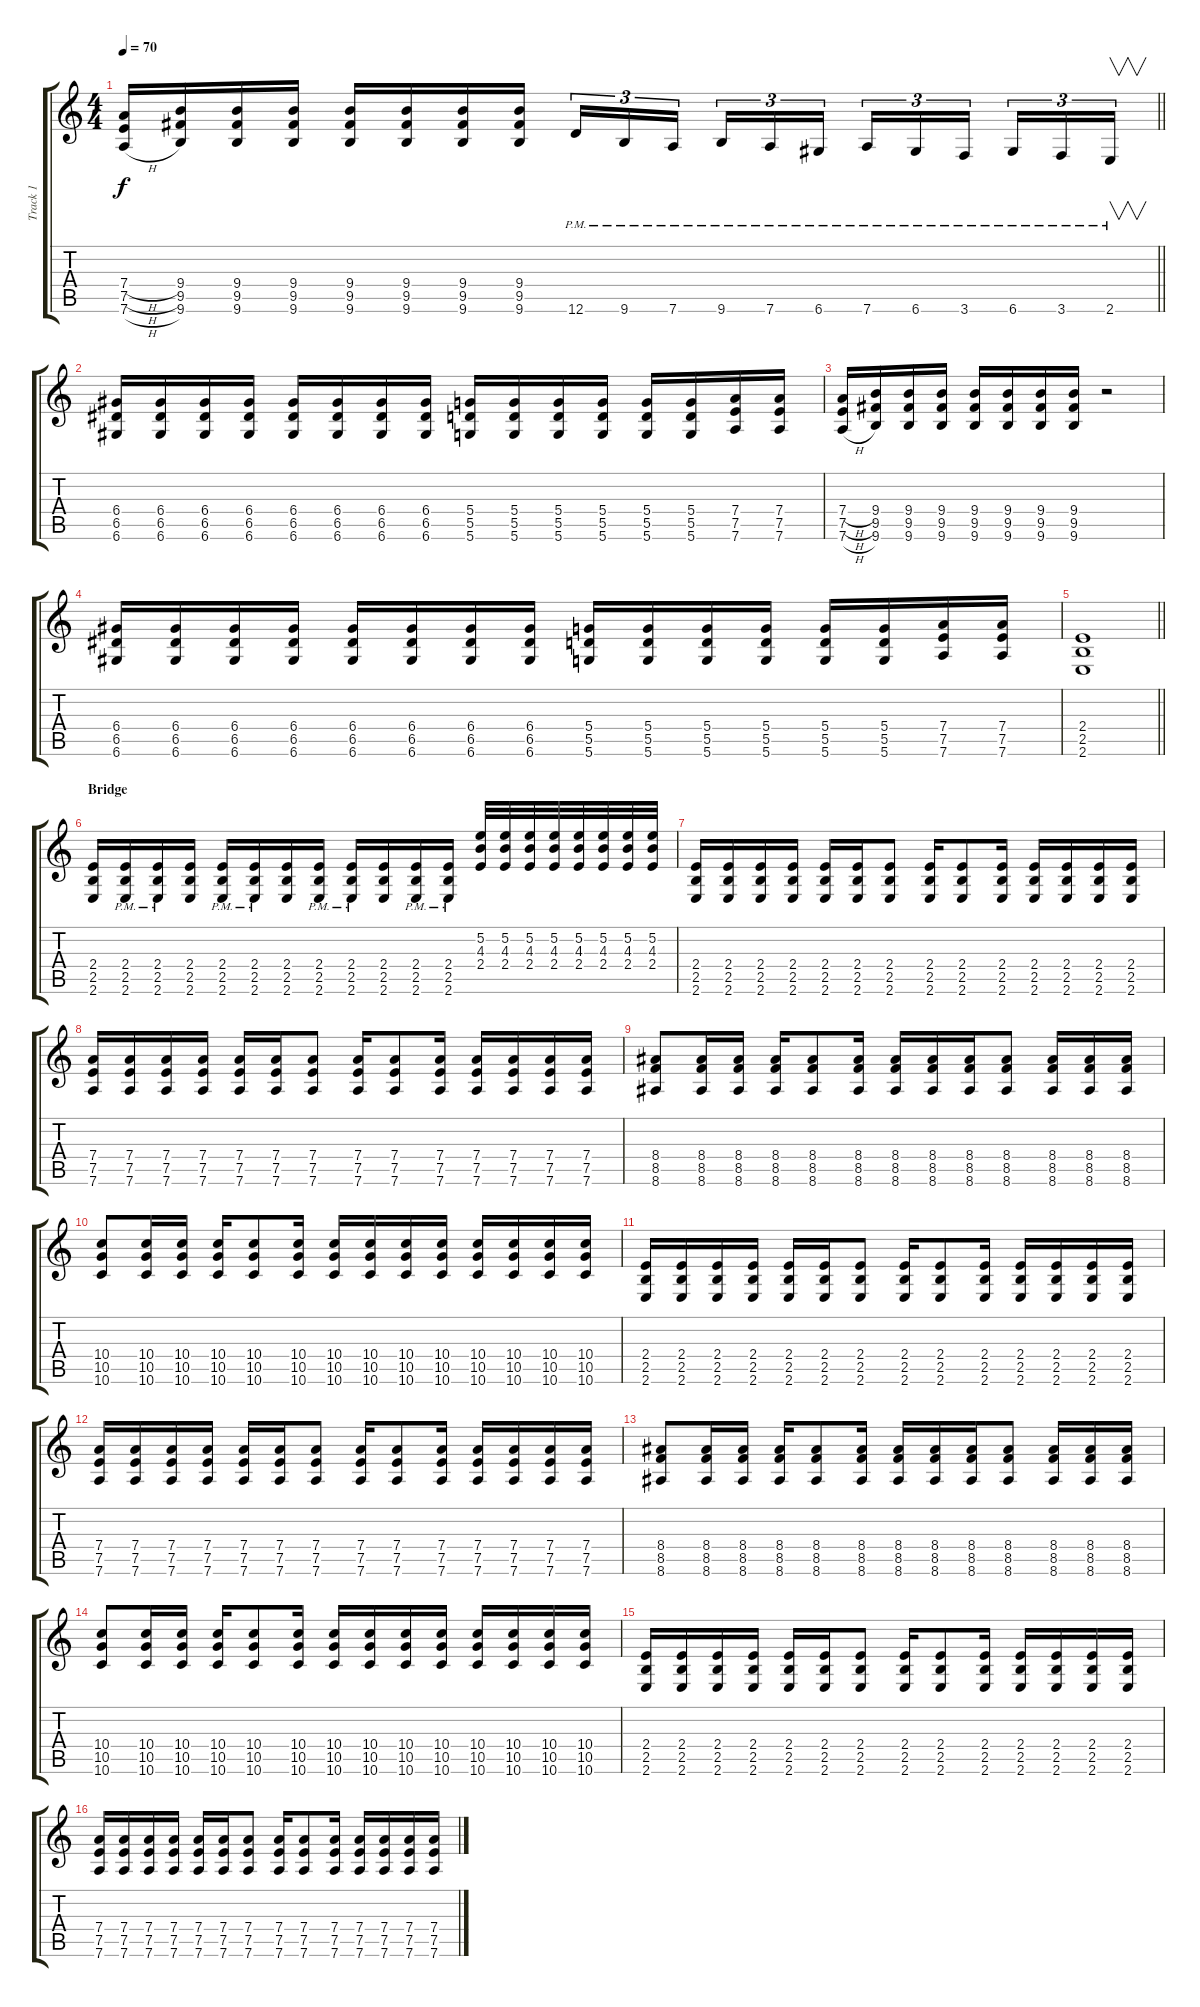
\track ("Track 1" "Track 1") {instrument overdrivenguitar}
\staff {score tabs}
\tuning (E4 B3 G3 D3 A2 D2) {hide}
\ts (4 4)
\tempo 70
\clef g2
\barLineRight lightlight
\ks c
(7.4{h} 7.5{h} 7.6{h}).16{dy f} (9.4 9.5 9.6).16 (9.4 9.5 9.6).16 (9.4 9.5 9.6).16 (9.4 9.5 9.6).16 (9.4 9.5 9.6).16 (9.4 9.5 9.6).16 (9.4 9.5 9.6).16 12.6{pm}.16{tu (3 2)} 9.6{pm}.16{tu (3 2)} 7.6{pm}.16{tu (3 2) beam splitsecondary} 9.6{pm}.16{tu (3 2)} 7.6{pm}.16{tu (3 2)} 6.6{pm}.16{tu (3 2)} 7.6{pm}.16{tu (3 2)} 6.6{pm}.16{tu (3 2)} 3.6{pm}.16{tu (3 2) beam splitsecondary} 6.6{pm}.16{tu (3 2)} 3.6{pm}.16{tu (3 2)} 2.6{pm}.16{v tu (3 2)} |
(6.4 6.5 6.6).16 (6.4 6.5 6.6).16 (6.4 6.5 6.6).16 (6.4 6.5 6.6).16 (6.4 6.5 6.6).16 (6.4 6.5 6.6).16 (6.4 6.5 6.6).16 (6.4 6.5 6.6).16 (5.4 5.5 5.6).16 (5.4 5.5 5.6).16 (5.4 5.5 5.6).16 (5.4 5.5 5.6).16 (5.4 5.5 5.6).16 (5.4 5.5 5.6).16 (7.4 7.5 7.6).16 (7.4 7.5 7.6).16 |
(7.4{h} 7.5{h} 7.6{h}).16 (9.4 9.5 9.6).16 (9.4 9.5 9.6).16 (9.4 9.5 9.6).16 (9.4 9.5 9.6).16 (9.4 9.5 9.6).16 (9.4 9.5 9.6).16 (9.4 9.5 9.6).16 r.2 |
(6.4 6.5 6.6).16 (6.4 6.5 6.6).16 (6.4 6.5 6.6).16 (6.4 6.5 6.6).16 (6.4 6.5 6.6).16 (6.4 6.5 6.6).16 (6.4 6.5 6.6).16 (6.4 6.5 6.6).16 (5.4 5.5 5.6).16 (5.4 5.5 5.6).16 (5.4 5.5 5.6).16 (5.4 5.5 5.6).16 (5.4 5.5 5.6).16 (5.4 5.5 5.6).16 (7.4 7.5 7.6).16 (7.4 7.5 7.6).16 |
\barLineRight lightlight
(2.4 2.5 2.6).1 |
\section ("" "Bridge")
(2.4 2.5 2.6).16{volume 10 balance 12 instrument distortionguitar} (2.4{pm} 2.5{pm} 2.6{pm}).16 (2.4{pm} 2.5{pm} 2.6{pm}).16 (2.4 2.5 2.6).16 (2.4{pm} 2.5{pm} 2.6{pm}).16 (2.4{pm} 2.5{pm} 2.6{pm}).16 (2.4 2.5 2.6).16 (2.4{pm} 2.5{pm} 2.6{pm}).16 (2.4{pm} 2.5{pm} 2.6{pm}).16 (2.4 2.5 2.6).16 (2.4{pm} 2.5{pm} 2.6{pm}).16 (2.4{pm} 2.5{pm} 2.6{pm}).16 (5.2 4.3 2.4).32 (5.2 4.3 2.4).32 (5.2 4.3 2.4).32 (5.2 4.3 2.4).32 (5.2 4.3 2.4).32 (5.2 4.3 2.4).32 (5.2 4.3 2.4).32 (5.2 4.3 2.4).32 |
(2.4 2.5 2.6).16 (2.4 2.5 2.6).16 (2.4 2.5 2.6).16 (2.4 2.5 2.6).16 (2.4 2.5 2.6).16 (2.4 2.5 2.6).16 (2.4 2.5 2.6).8 (2.4 2.5 2.6).16 (2.4 2.5 2.6).8 (2.4 2.5 2.6).16 (2.4 2.5 2.6).16 (2.4 2.5 2.6).16 (2.4 2.5 2.6).16 (2.4 2.5 2.6).16 |
(7.4 7.5 7.6).16 (7.4 7.5 7.6).16 (7.4 7.5 7.6).16 (7.4 7.5 7.6).16 (7.4 7.5 7.6).16 (7.4 7.5 7.6).16 (7.4 7.5 7.6).8 (7.4 7.5 7.6).16 (7.4 7.5 7.6).8 (7.4 7.5 7.6).16 (7.4 7.5 7.6).16 (7.4 7.5 7.6).16 (7.4 7.5 7.6).16 (7.4 7.5 7.6).16 |
(8.4 8.5 8.6).8 (8.4 8.5 8.6).16 (8.4 8.5 8.6).16 (8.4 8.5 8.6).16 (8.4 8.5 8.6).8 (8.4 8.5 8.6).16 (8.4 8.5 8.6).16 (8.4 8.5 8.6).16 (8.4 8.5 8.6).16 (8.4 8.5 8.6).8 (8.4 8.5 8.6).16 (8.4 8.5 8.6).16 (8.4 8.5 8.6).16 |
(10.4 10.5 10.6).8 (10.4 10.5 10.6).16 (10.4 10.5 10.6).16 (10.4 10.5 10.6).16 (10.4 10.5 10.6).8 (10.4 10.5 10.6).16 (10.4 10.5 10.6).16 (10.4 10.5 10.6).16 (10.4 10.5 10.6).16 (10.4 10.5 10.6).16 (10.4 10.5 10.6).16 (10.4 10.5 10.6).16 (10.4 10.5 10.6).16 (10.4 10.5 10.6).16 |
(2.4 2.5 2.6).16 (2.4 2.5 2.6).16 (2.4 2.5 2.6).16 (2.4 2.5 2.6).16 (2.4 2.5 2.6).16 (2.4 2.5 2.6).16 (2.4 2.5 2.6).8 (2.4 2.5 2.6).16 (2.4 2.5 2.6).8 (2.4 2.5 2.6).16 (2.4 2.5 2.6).16 (2.4 2.5 2.6).16 (2.4 2.5 2.6).16 (2.4 2.5 2.6).16 |
(7.4 7.5 7.6).16 (7.4 7.5 7.6).16 (7.4 7.5 7.6).16 (7.4 7.5 7.6).16 (7.4 7.5 7.6).16 (7.4 7.5 7.6).16 (7.4 7.5 7.6).8 (7.4 7.5 7.6).16 (7.4 7.5 7.6).8 (7.4 7.5 7.6).16 (7.4 7.5 7.6).16 (7.4 7.5 7.6).16 (7.4 7.5 7.6).16 (7.4 7.5 7.6).16 |
(8.4 8.5 8.6).8 (8.4 8.5 8.6).16 (8.4 8.5 8.6).16 (8.4 8.5 8.6).16 (8.4 8.5 8.6).8 (8.4 8.5 8.6).16 (8.4 8.5 8.6).16 (8.4 8.5 8.6).16 (8.4 8.5 8.6).16 (8.4 8.5 8.6).8 (8.4 8.5 8.6).16 (8.4 8.5 8.6).16 (8.4 8.5 8.6).16 |
(10.4 10.5 10.6).8 (10.4 10.5 10.6).16 (10.4 10.5 10.6).16 (10.4 10.5 10.6).16 (10.4 10.5 10.6).8 (10.4 10.5 10.6).16 (10.4 10.5 10.6).16 (10.4 10.5 10.6).16 (10.4 10.5 10.6).16 (10.4 10.5 10.6).16 (10.4 10.5 10.6).16 (10.4 10.5 10.6).16 (10.4 10.5 10.6).16 (10.4 10.5 10.6).16 |
(2.4 2.5 2.6).16 (2.4 2.5 2.6).16 (2.4 2.5 2.6).16 (2.4 2.5 2.6).16 (2.4 2.5 2.6).16 (2.4 2.5 2.6).16 (2.4 2.5 2.6).8 (2.4 2.5 2.6).16 (2.4 2.5 2.6).8 (2.4 2.5 2.6).16 (2.4 2.5 2.6).16 (2.4 2.5 2.6).16 (2.4 2.5 2.6).16 (2.4 2.5 2.6).16 |
(7.4 7.5 7.6).16 (7.4 7.5 7.6).16 (7.4 7.5 7.6).16 (7.4 7.5 7.6).16 (7.4 7.5 7.6).16 (7.4 7.5 7.6).16 (7.4 7.5 7.6).8 (7.4 7.5 7.6).16 (7.4 7.5 7.6).8 (7.4 7.5 7.6).16 (7.4 7.5 7.6).16 (7.4 7.5 7.6).16 (7.4 7.5 7.6).16 (7.4 7.5 7.6).16
